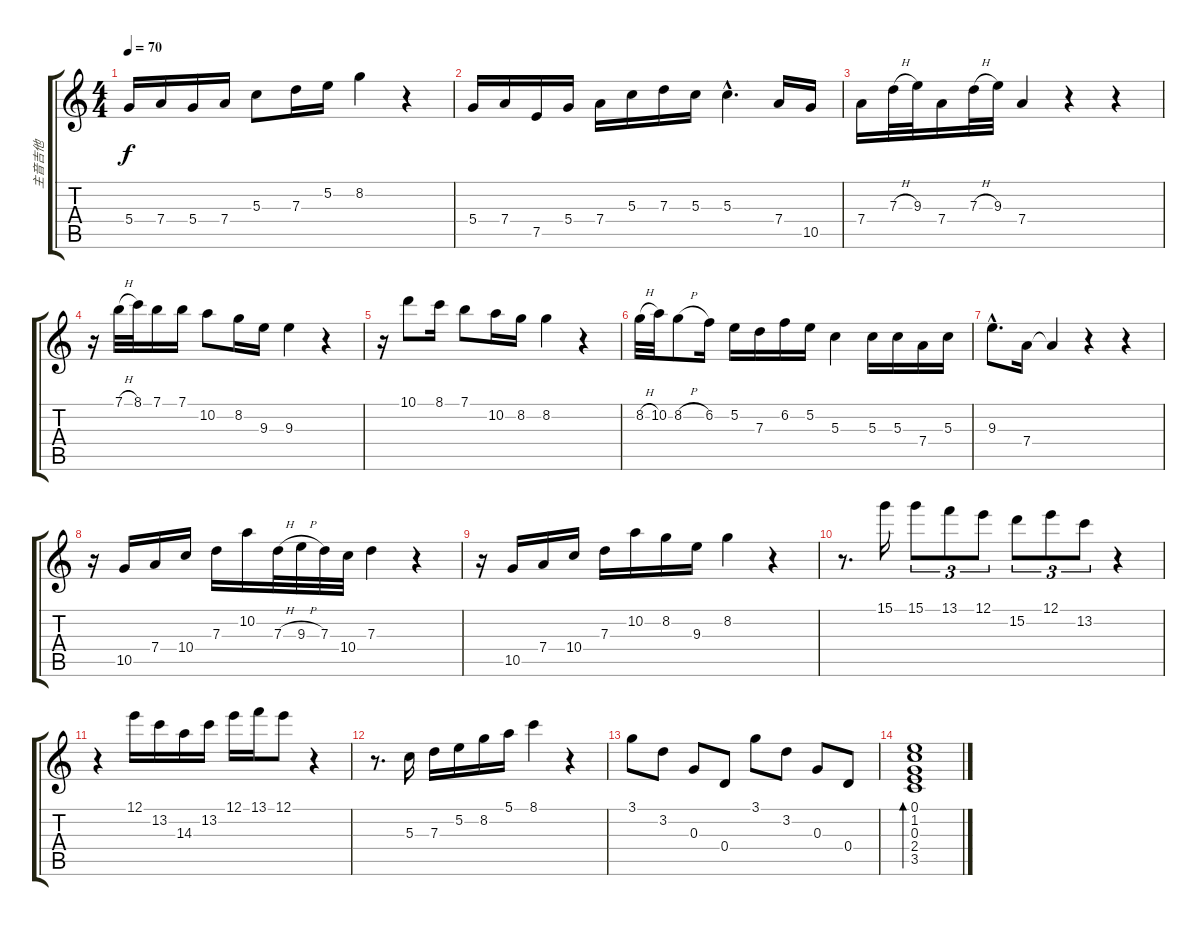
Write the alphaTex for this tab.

\track ("主音吉他" "主音吉他") {instrument overdrivenguitar}
\staff {score tabs}
\tuning (E4 B3 G3 D3 A2 E2) {hide}
\ts (4 4)
\tempo 70
\clef g2
\ks c
5.4.16{dy f} 7.4.16 5.4.16 7.4.16 5.3.8 7.3.16 5.2.16 8.2.4 r.4 |
5.4.16 7.4.16 7.5.16 5.4.16 7.4.16 5.3.16 7.3.16 5.3.16 5.3{hac}.4{d} 7.4.16 10.5.16 |
7.4.16 7.3{h}.32 9.3.32 7.4.16 7.3{h}.32 9.3.32 7.4.4 r.4 r.4 |
r.16 7.1{h}.32 8.1.32 7.1.16 7.1.16 10.2.8 8.2.16 9.3.16 9.3.4 r.4 |
r.16 10.1.8 8.1.16 7.1.8 10.2.16 8.2.16 8.2.4 r.4 |
8.2{h}.32 10.2.32 8.2{h}.8 6.2.16 5.2.16 7.3.16 6.2.16 5.2.16 5.3.4 5.3.16 5.3.16 7.4.16 5.3.16 |
9.3{hac}.8{d} 7.4.16 7.4{t}.4 r.4 r.4 |
r.16 10.5.16 7.4.16 10.4.16 7.3.16 10.2.16 7.3{h}.32 9.3{h}.32 7.3.32 10.4.32 7.3.4 r.4 |
r.16 10.5.16 7.4.16 10.4.16 7.3.16 10.2.16 8.2.16 9.3.16 8.2.4 r.4 |
r.8{d} 15.1.16 15.1.8{tu (3 2)} 13.1.8{tu (3 2)} 12.1.8{tu (3 2)} 15.2.8{tu (3 2)} 12.1.8{tu (3 2)} 13.2.8{tu (3 2)} r.4 |
r.4 12.1.16 13.2.16 14.3.16 13.2.16 12.1.16 13.1.16 12.1.8 r.4 |
r.8{d} 5.3.16 7.3.16 5.2.16 8.2.16 5.1.16 8.1.4 r.4 |
3.1.8 3.2.8 0.3.8 0.4.8 3.1.8 3.2.8 0.3.8 0.4.8 |
(0.1 1.2 0.3 2.4 3.5).1{bd 30}
